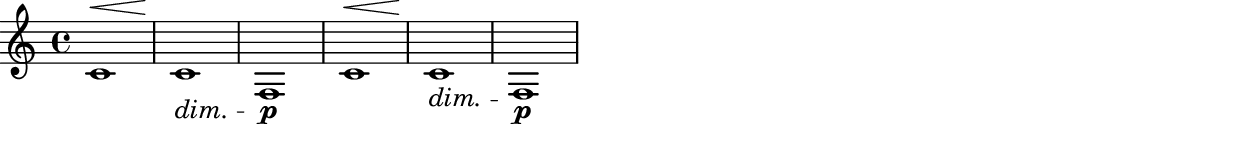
%% Generated by lilypond-book
%% Options: [exampleindent=10.16\mm,indent=0\mm,line-width=160\mm]
\include "lilypond-book-preamble.ly"


% ****************************************************************
% Start cut-&-pastable-section
% ****************************************************************

#(ly:set-option 'eps-box-padding 3.000000)



\paper {
  indent = 0\mm
  line-width = 160\mm
  % offset the left padding, also add 1mm as lilypond creates cropped
  % images with a little space on the right
  line-width = #(- line-width (* mm  3.000000) (* mm 1))
}

\layout {
  
}




% ****************************************************************
% ly snippet:
% ****************************************************************
\sourcefilename "/lilypond-2.24.3/input/regression/dynamics-alignment-breaker.ly"
\sourcefileline 0
\version "2.19.21"

\header {
  texidoc = "Hairpins, DynamicTextSpanners and dynamics can be
positioned independently using @code{\\breakDynamicSpan}, which
causes the alignment spanner to end prematurely.
"
}

\relative {
  c'1^\<
  \dimTextDim
  c1_\>
  f,1\p

  c'1^\<
  \breakDynamicSpan
  c1_\>
  \breakDynamicSpan
  f,1\p
}



% ****************************************************************
% end ly snippet
% ****************************************************************
